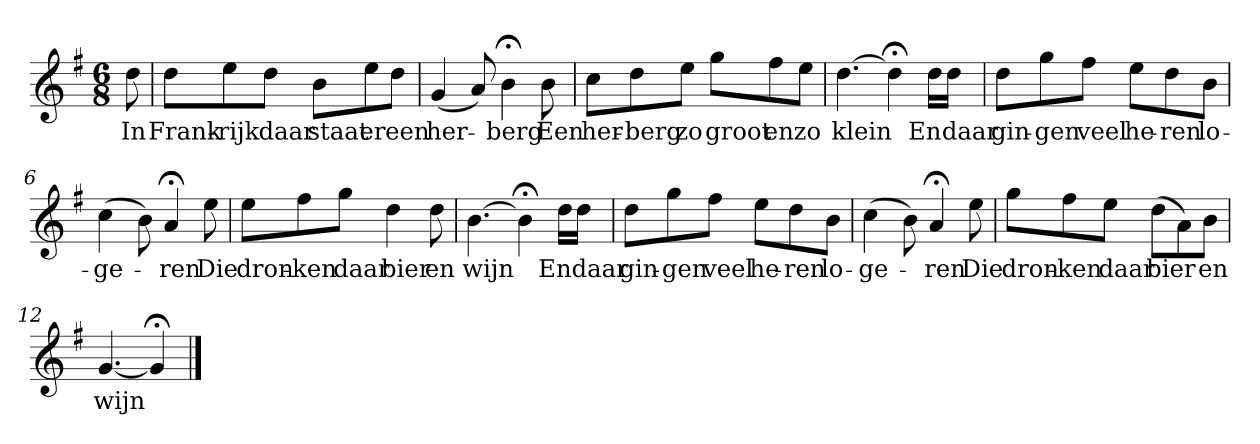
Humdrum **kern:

**kern	**text
*part1	*part1
*staff1	*staff1
*k[f#]	*
*G:	*
*M6/8	*
*MM105	*
=	=
8dd	In
=1	=1
8ddL	Frank-
8ee	-rijk
8ddJ	daar
8bL	staat
8ee	er
8ddJ	een
=2	=2
(4g	her-
8a)	.
4b;<	-berg
8b	Een
=3	=3
8ccL	her-
8dd	-berg
8eeJ	zo
8ggL	groot
8ff#	en
8eeJ	zo
=4	=4
[4.dd	klein
4dd;<]	.
16ddLL	En
16ddJJ	daar
=5	=5
8ddL	gin-
8gg	-gen
8ff#J	veel
8eeL	he-
8dd	-ren
8bJ	lo-
=6	=6
(4cc	-ge-
8b)	.
4a;<	-ren
8ee	Die
=7	=7
8eeL	dron-
8ff#	-ken
8ggJ	daar
4dd	bier
8dd	en
=8	=8
[4.b	wijn
4b;<]	.
16ddLL	En
16ddJJ	daar
=9	=9
8ddL	gin-
8gg	-gen
8ff#J	veel
8eeL	he-
8dd	-ren
8bJ	lo-
=10	=10
(4cc	-ge-
8b)	.
4a;<	-ren
8ee	Die
=11	=11
8ggL	dron-
8ff#	-ken
8eeJ	daar
(8ddL	bier
8a)	.
8bJ	en
=12	=12
[4.g	wijn
4g;<]	.
==	==
*-	*-
